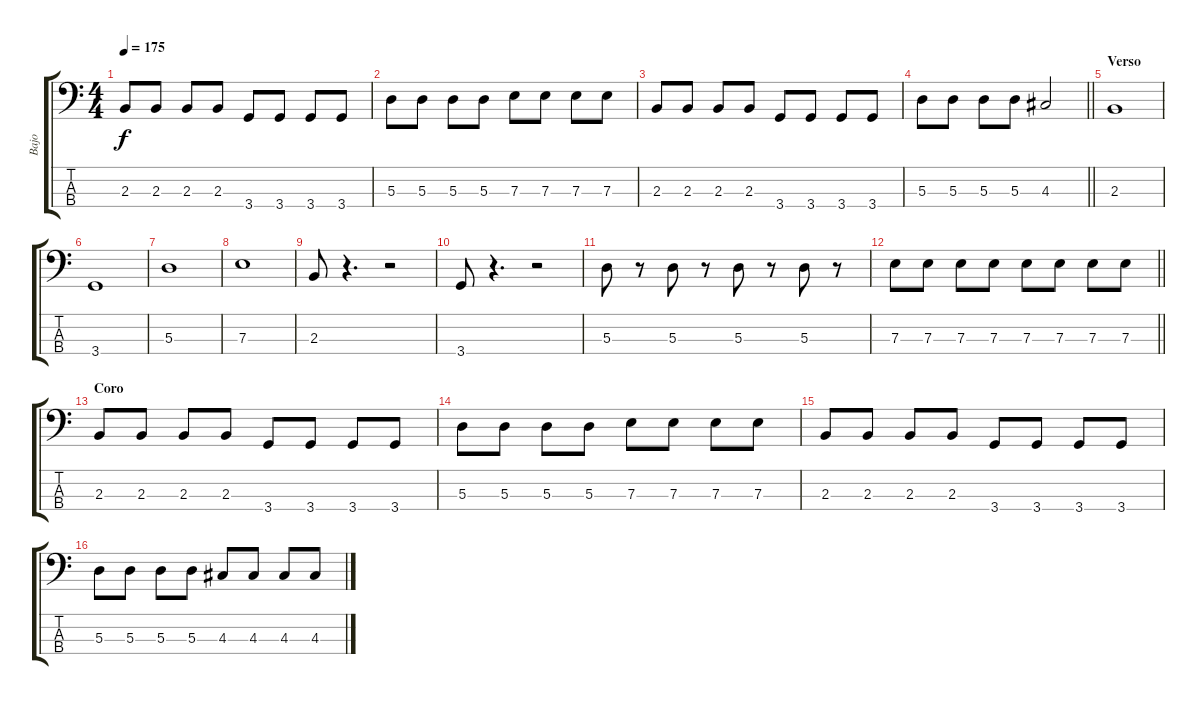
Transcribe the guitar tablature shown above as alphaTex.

\track ("Bajo" "Bajo") {instrument electricbasspick}
\staff {score tabs}
\tuning (G2 D2 A1 E1) {hide}
\ts (4 4)
\tempo 175
\clef f4
\ks c
2.3.8{dy f} 2.3.8 2.3.8 2.3.8 3.4.8 3.4.8 3.4.8 3.4.8 |
5.3.8 5.3.8 5.3.8 5.3.8 7.3.8 7.3.8 7.3.8 7.3.8 |
2.3.8 2.3.8 2.3.8 2.3.8 3.4.8 3.4.8 3.4.8 3.4.8 |
\barLineRight lightlight
5.3.8 5.3.8 5.3.8 5.3.8 4.3.2 |
\section ("" "Verso")
2.3.1 |
3.4.1 |
5.3.1 |
7.3.1 |
2.3.8 r.4{d} r.2 |
3.4.8 r.4{d} r.2 |
5.3.8 r.8 5.3.8 r.8 5.3.8 r.8 5.3.8 r.8 |
\barLineRight lightlight
7.3.8 7.3.8 7.3.8 7.3.8 7.3.8 7.3.8 7.3.8 7.3.8 |
\section ("" "Coro")
2.3.8 2.3.8 2.3.8 2.3.8 3.4.8 3.4.8 3.4.8 3.4.8 |
5.3.8 5.3.8 5.3.8 5.3.8 7.3.8 7.3.8 7.3.8 7.3.8 |
2.3.8 2.3.8 2.3.8 2.3.8 3.4.8 3.4.8 3.4.8 3.4.8 |
5.3.8 5.3.8 5.3.8 5.3.8 4.3.8 4.3.8 4.3.8 4.3.8
